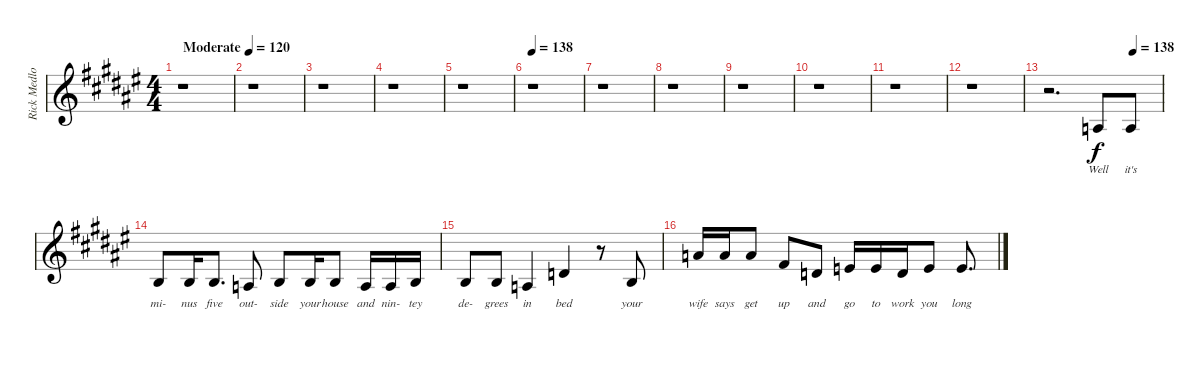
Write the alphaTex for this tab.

\track ("Rick Medlocke Vocals" "Rick Medlo") {instrument violin}
\staff {score}
\tuning (E4 B3 G3 D3 A2 E2) {hide}
\ts (4 4)
\tempo (120 "Moderate")
\clef g2
\ks f#
r.1{dy f instrument violin} |
r.1 |
r.1 |
r.1 |
r.1 |
\tempo 138
r.1 |
r.1 |
r.1 |
r.1 |
r.1 |
r.1 |
r.1 |
\tempo (138 0.75)
r.2{d} 2.3.8{lyrics (0 "Well") lyrics (1 "") lyrics (2 "") lyrics (3 "") lyrics (4 "") instrument violin} 2.3.8{lyrics (0 "it's") lyrics (1 "") lyrics (2 "") lyrics (3 "") lyrics (4 "")} |
4.3.8{lyrics (0 "mi-") lyrics (1 "") lyrics (2 "") lyrics (3 "") lyrics (4 "")} 4.3.16{lyrics (0 "nus") lyrics (1 "") lyrics (2 "") lyrics (3 "") lyrics (4 "")} 4.3.8{d lyrics (0 "five") lyrics (1 "") lyrics (2 "") lyrics (3 "") lyrics (4 "")} 2.3.8{lyrics (0 "out-") lyrics (1 "") lyrics (2 "") lyrics (3 "") lyrics (4 "")} 4.3.8{lyrics (0 "side") lyrics (1 "") lyrics (2 "") lyrics (3 "") lyrics (4 "")} 4.3.16{lyrics (0 "your") lyrics (1 "") lyrics (2 "") lyrics (3 "") lyrics (4 "")} 4.3.8{lyrics (0 "house") lyrics (1 "") lyrics (2 "") lyrics (3 "") lyrics (4 "")} 2.3.16{lyrics (0 "and") lyrics (1 "") lyrics (2 "") lyrics (3 "") lyrics (4 "")} 2.3.16{lyrics (0 "nin-") lyrics (1 "") lyrics (2 "") lyrics (3 "") lyrics (4 "")} 4.3.16{lyrics (0 "tey") lyrics (1 "") lyrics (2 "") lyrics (3 "") lyrics (4 "")} |
4.3.8{lyrics (0 "de-") lyrics (1 "") lyrics (2 "") lyrics (3 "") lyrics (4 "")} 4.3.8{lyrics (0 "grees") lyrics (1 "") lyrics (2 "") lyrics (3 "") lyrics (4 "")} 2.3.4{lyrics (0 "in") lyrics (1 "") lyrics (2 "") lyrics (3 "") lyrics (4 "")} 3.2.4{lyrics (0 "bed") lyrics (1 "") lyrics (2 "") lyrics (3 "") lyrics (4 "")} r.8 4.3.8{lyrics (0 "your") lyrics (1 "") lyrics (2 "") lyrics (3 "") lyrics (4 "")} |
5.1.16{lyrics (0 "wife") lyrics (1 "") lyrics (2 "") lyrics (3 "") lyrics (4 "")} 5.1.16{lyrics (0 "says") lyrics (1 "") lyrics (2 "") lyrics (3 "") lyrics (4 "")} 5.1.8{lyrics (0 "get") lyrics (1 "") lyrics (2 "") lyrics (3 "") lyrics (4 "")} 7.2.8{lyrics (0 "up") lyrics (1 "") lyrics (2 "") lyrics (3 "") lyrics (4 "")} 7.3.8{lyrics (0 "and") lyrics (1 "") lyrics (2 "") lyrics (3 "") lyrics (4 "")} 5.2.16{lyrics (0 "go") lyrics (1 "") lyrics (2 "") lyrics (3 "") lyrics (4 "")} 5.2.16{lyrics (0 "to") lyrics (1 "") lyrics (2 "") lyrics (3 "") lyrics (4 "")} 7.3.16{lyrics (0 "work") lyrics (1 "") lyrics (2 "") lyrics (3 "") lyrics (4 "")} 5.2.8{lyrics (0 "you") lyrics (1 "") lyrics (2 "") lyrics (3 "") lyrics (4 "")} 5.2.8{d lyrics (0 "long") lyrics (1 "") lyrics (2 "") lyrics (3 "") lyrics (4 "")}
